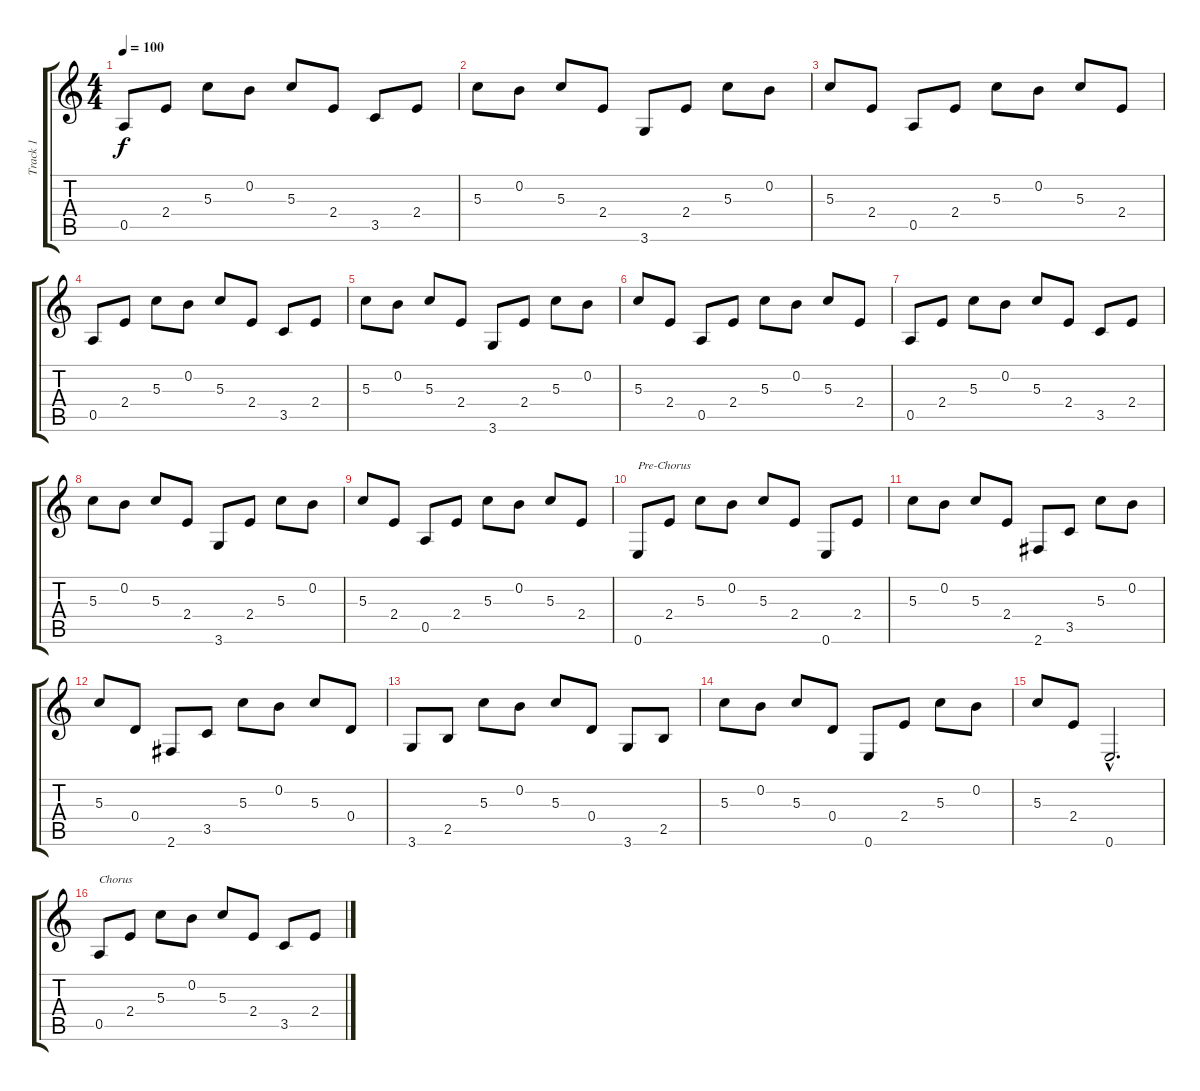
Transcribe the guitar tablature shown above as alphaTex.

\track ("Track 1" "Track 1") {instrument acousticguitarsteel}
\staff {score tabs}
\tuning (E4 B3 G3 D3 A2 E2) {hide}
\ts (4 4)
\tempo 100
\clef g2
\ks c
0.5.8{dy f} 2.4.8 5.3.8 0.2.8 5.3.8 2.4.8 3.5.8 2.4.8 |
5.3.8 0.2.8 5.3.8 2.4.8 3.6.8 2.4.8 5.3.8 0.2.8 |
5.3.8 2.4.8 0.5.8 2.4.8 5.3.8 0.2.8 5.3.8 2.4.8 |
0.5.8 2.4.8 5.3.8 0.2.8 5.3.8 2.4.8 3.5.8 2.4.8 |
5.3.8 0.2.8 5.3.8 2.4.8 3.6.8 2.4.8 5.3.8 0.2.8 |
5.3.8 2.4.8 0.5.8 2.4.8 5.3.8 0.2.8 5.3.8 2.4.8 |
0.5.8 2.4.8 5.3.8 0.2.8 5.3.8 2.4.8 3.5.8 2.4.8 |
5.3.8 0.2.8 5.3.8 2.4.8 3.6.8 2.4.8 5.3.8 0.2.8 |
5.3.8 2.4.8 0.5.8 2.4.8 5.3.8 0.2.8 5.3.8 2.4.8 |
0.6.8{txt "Pre-Chorus"} 2.4.8 5.3.8 0.2.8 5.3.8 2.4.8 0.6.8 2.4.8 |
5.3.8 0.2.8 5.3.8 2.4.8 2.6.8 3.5.8 5.3.8 0.2.8 |
5.3.8 0.4.8 2.6.8 3.5.8 5.3.8 0.2.8 5.3.8 0.4.8 |
3.6.8 2.5.8 5.3.8 0.2.8 5.3.8 0.4.8 3.6.8 2.5.8 |
5.3.8 0.2.8 5.3.8 0.4.8 0.6.8 2.4.8 5.3.8 0.2.8 |
5.3.8 2.4.8 0.6{hac}.2{d} |
0.5.8{txt "Chorus"} 2.4.8 5.3.8 0.2.8 5.3.8 2.4.8 3.5.8 2.4.8
